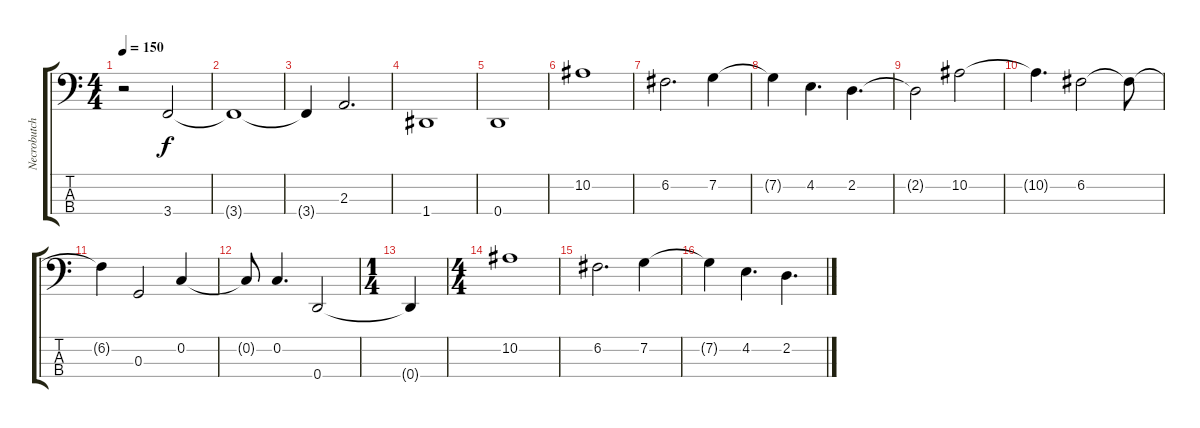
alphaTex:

\track ("Necrobutcher" "Necrobutch") {instrument electricbassfinger}
\staff {score tabs}
\tuning (F2 C2 G1 D1) {hide}
\ts (4 4)
\tempo 150
\clef f4
\ks c
r.2{dy f} 3.4.2 |
3.4{t}.1 |
3.4{t}.4 2.3.2{d} |
1.4.1 |
0.4.1 |
10.2.1 |
6.2.2{d} 7.2.4 |
7.2{t}.4 4.2.4{d} 2.2.4{d} |
2.2{t}.2 10.2.2 |
10.2{t}.4{d} 6.2.2 6.2{t}.8 |
6.2{t}.4 0.3.2 0.2.4 |
0.2{t}.8 0.2.4{d} 0.4.2 |
\ts (1 4)
0.4{t}.4 |
\ts (4 4)
10.2.1 |
6.2.2{d} 7.2.4 |
7.2{t}.4 4.2.4{d} 2.2.4{d}
